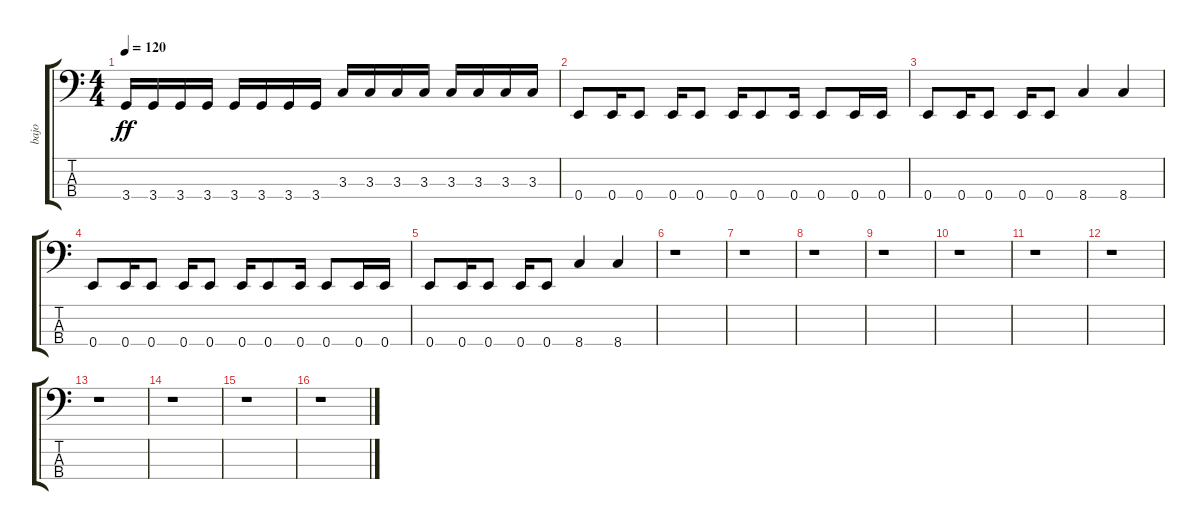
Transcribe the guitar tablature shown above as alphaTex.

\track ("bajo" "bajo") {instrument electricbassfinger}
\staff {score tabs}
\tuning (G2 D2 A1 E1) {hide}
\ts (4 4)
\tempo 120
\clef f4
\ks c
3.4.16{dy ff} 3.4.16 3.4.16 3.4.16 3.4.16 3.4.16 3.4.16 3.4.16 3.3.16 3.3.16 3.3.16 3.3.16 3.3.16 3.3.16 3.3.16 3.3.16 |
0.4.8 0.4.16 0.4.8 0.4.16 0.4.8 0.4.16 0.4.8 0.4.16 0.4.8 0.4.16 0.4.16 |
0.4.8 0.4.16 0.4.8 0.4.16 0.4.8 8.4.4 8.4.4 |
0.4.8 0.4.16 0.4.8 0.4.16 0.4.8 0.4.16 0.4.8 0.4.16 0.4.8 0.4.16 0.4.16 |
0.4.8 0.4.16 0.4.8 0.4.16 0.4.8 8.4.4 8.4.4 |
r.1 |
r.1 |
r.1 |
r.1 |
r.1 |
r.1 |
r.1 |
r.1 |
r.1 |
r.1 |
r.1
